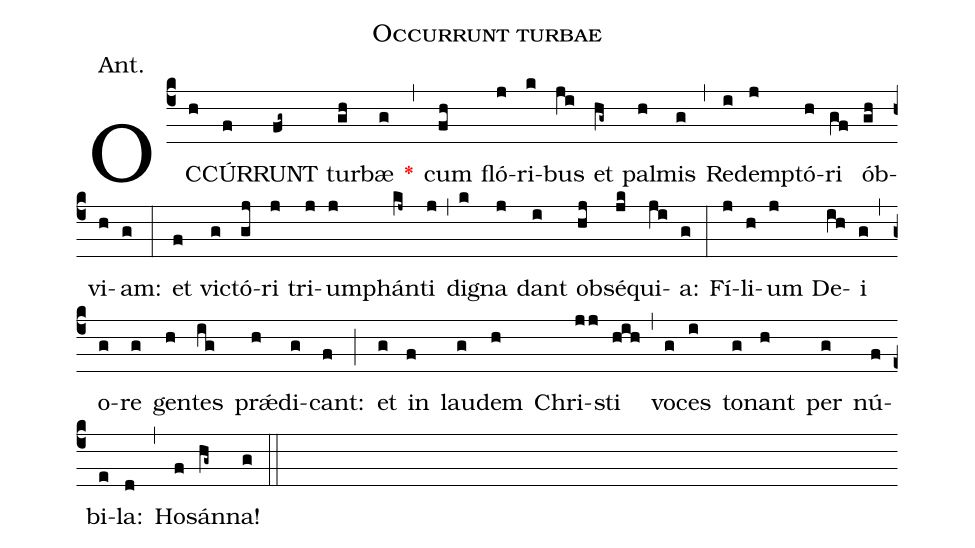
name:Occurrunt turbae;
annotation:Ant.;
mode:VIII.;
office-part:Antiphon;
%%
(c4) OC(h)CÚR(f)RUNT(fg~) tur(gh)bæ(g) <v>\red{*}</v>(,) cum(fh) fló(j)ri(k)bus(ji) et(hg~) pal(h)mis(g) (,) Re(i)demp(j)tó(h)ri(gf) ób(gh)vi(h)am:(g) (:) et(f) vic(g)tó(gj)ri(j) tri(j)um(j)phán(kj~)ti(j) (,) di(k)gna(j) dant(i) ob(hj)sé(jk)qui(ji)a:(g) (:) Fí(j)li(h)um(j) De(ih)i(g) (,) o(g)re(g) gen(h)tes(ig) pr<sp>'ae</sp>(h)di(g)cant:(f) (;) et(g) in(f) lau(g)dem(h) Chri(jj)sti(hih) (,) vo(g)ces(i) to(g)nant(h) per(g) nú(f)bi(e)la:(d) (,) Ho(f)sán(hg~)na!(g) (::)
